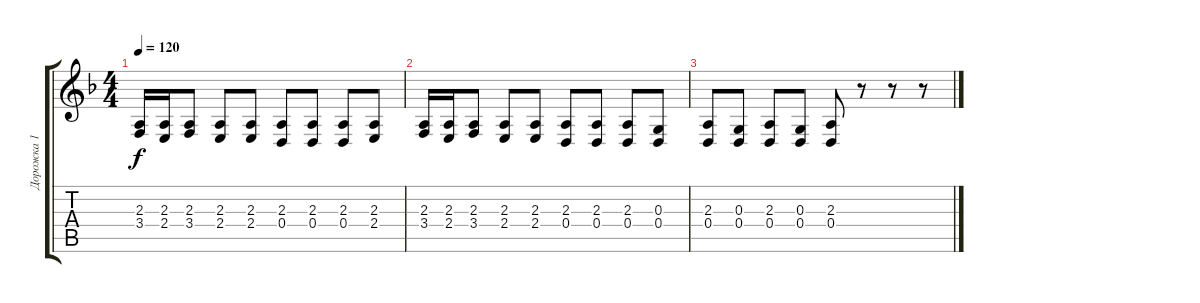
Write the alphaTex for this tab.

\track ("Дорожка 1" "Дорожка 1") {instrument acousticgrandpiano}
\staff {score tabs}
\tuning (E4 B3 G3 D3 A2 E2) {hide}
\ts (4 4)
\tempo 120
\clef g2
\ks f
(2.3 3.4).16{dy f} (2.3 2.4).16 (2.3 3.4).8 (2.3 2.4).8 (2.3 2.4).8 (2.3 0.4).8 (2.3 0.4).8 (2.3 0.4).8 (2.3 2.4).8 |
(2.3 3.4).16 (2.3 2.4).16 (2.3 3.4).8 (2.3 2.4).8 (2.3 2.4).8 (2.3 0.4).8 (2.3 0.4).8 (2.3 0.4).8 (0.3 0.4).8 |
(2.3 0.4).8 (0.3 0.4).8 (2.3 0.4).8 (0.3 0.4).8 (2.3 0.4).8 r.8 r.8 r.8
